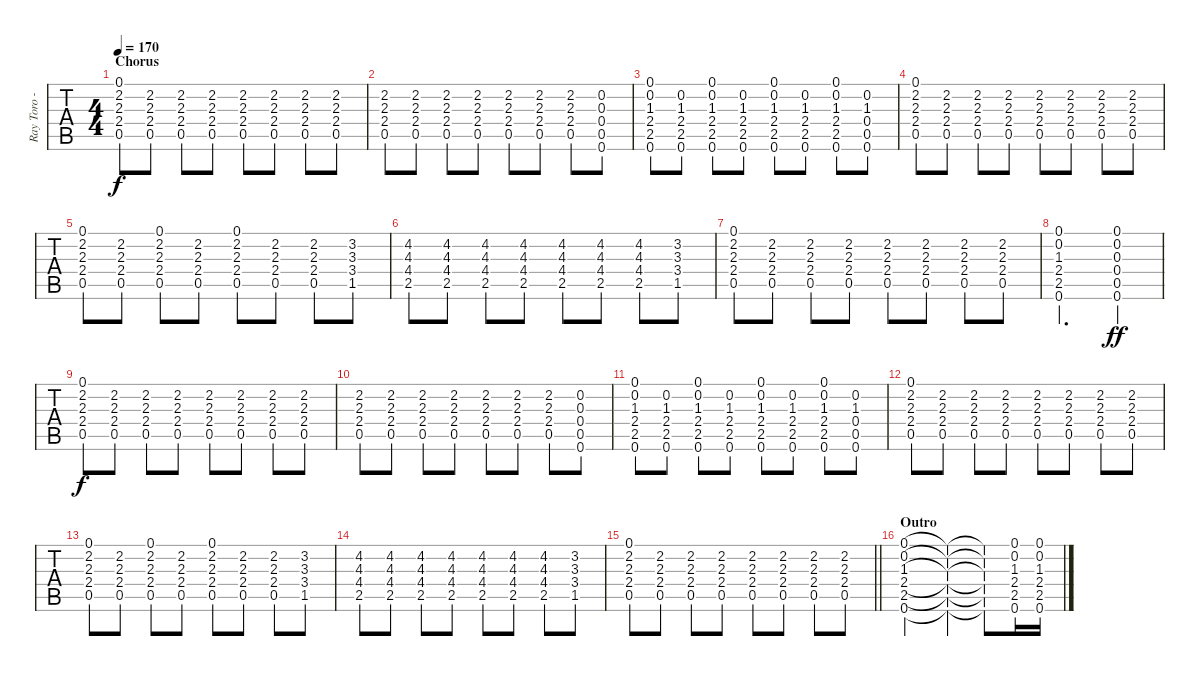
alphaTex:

\track ("Ray Toro - Guitar One" "Ray Toro -") {instrument distortionguitar}
\staff {tabs}
\tuning (E4 B3 G3 D3 A2 E2) {hide}
\ts (4 4)
\section ("" "Chorus")
\tempo 170
\clef g2
\ks c
(0.1 2.2 2.3 2.4 0.5).8{dy f} (2.2 2.3 2.4 0.5).8 (2.2 2.3 2.4 0.5).8 (2.2 2.3 2.4 0.5).8 (2.2 2.3 2.4 0.5).8 (2.2 2.3 2.4 0.5).8 (2.2 2.3 2.4 0.5).8 (2.2 2.3 2.4 0.5).8 |
(2.2 2.3 2.4 0.5).8 (2.2 2.3 2.4 0.5).8 (2.2 2.3 2.4 0.5).8 (2.2 2.3 2.4 0.5).8 (2.2 2.3 2.4 0.5).8 (2.2 2.3 2.4 0.5).8 (2.2 2.3 2.4 0.5).8 (0.2 0.3 0.4 0.5 0.6).8 |
(0.1 0.2 1.3 2.4 2.5 0.6).8 (0.2 1.3 2.4 2.5 0.6).8 (0.1 0.2 1.3 2.4 2.5 0.6).8 (0.2 1.3 2.4 2.5 0.6).8 (0.1 0.2 1.3 2.4 2.5 0.6).8 (0.2 1.3 2.4 2.5 0.6).8 (0.1 0.2 1.3 2.4 2.5 0.6).8 (0.2 1.3 0.4 0.5 0.6).8 |
(0.1 2.2 2.3 2.4 0.5).8 (2.2 2.3 2.4 0.5).8 (2.2 2.3 2.4 0.5).8 (2.2 2.3 2.4 0.5).8 (2.2 2.3 2.4 0.5).8 (2.2 2.3 2.4 0.5).8 (2.2 2.3 2.4 0.5).8 (2.2 2.3 2.4 0.5).8 |
(0.1 2.2 2.3 2.4 0.5).8 (2.2 2.3 2.4 0.5).8 (0.1 2.2 2.3 2.4 0.5).8 (2.2 2.3 2.4 0.5).8 (0.1 2.2 2.3 2.4 0.5).8 (2.2 2.3 2.4 0.5).8 (2.2 2.3 2.4 0.5).8 (3.2 3.3 3.4 1.5).8 |
(4.2 4.3 4.4 2.5).8 (4.2 4.3 4.4 2.5).8 (4.2 4.3 4.4 2.5).8 (4.2 4.3 4.4 2.5).8 (4.2 4.3 4.4 2.5).8 (4.2 4.3 4.4 2.5).8 (4.2 4.3 4.4 2.5).8 (3.2 3.3 3.4 1.5).8 |
(0.1 2.2 2.3 2.4 0.5).8 (2.2 2.3 2.4 0.5).8 (2.2 2.3 2.4 0.5).8 (2.2 2.3 2.4 0.5).8 (2.2 2.3 2.4 0.5).8 (2.2 2.3 2.4 0.5).8 (2.2 2.3 2.4 0.5).8 (2.2 2.3 2.4 0.5).8 |
(0.1 0.2 1.3 2.4 2.5 0.6).2{d} (0.1 0.2 0.3 0.4 0.5 0.6).4{dy ff} |
(0.1 2.2 2.3 2.4 0.5).8{dy f} (2.2 2.3 2.4 0.5).8 (2.2 2.3 2.4 0.5).8 (2.2 2.3 2.4 0.5).8 (2.2 2.3 2.4 0.5).8 (2.2 2.3 2.4 0.5).8 (2.2 2.3 2.4 0.5).8 (2.2 2.3 2.4 0.5).8 |
(2.2 2.3 2.4 0.5).8 (2.2 2.3 2.4 0.5).8 (2.2 2.3 2.4 0.5).8 (2.2 2.3 2.4 0.5).8 (2.2 2.3 2.4 0.5).8 (2.2 2.3 2.4 0.5).8 (2.2 2.3 2.4 0.5).8 (0.2 0.3 0.4 0.5 0.6).8 |
(0.1 0.2 1.3 2.4 2.5 0.6).8 (0.2 1.3 2.4 2.5 0.6).8 (0.1 0.2 1.3 2.4 2.5 0.6).8 (0.2 1.3 2.4 2.5 0.6).8 (0.1 0.2 1.3 2.4 2.5 0.6).8 (0.2 1.3 2.4 2.5 0.6).8 (0.1 0.2 1.3 2.4 2.5 0.6).8 (0.2 1.3 0.4 0.5 0.6).8 |
(0.1 2.2 2.3 2.4 0.5).8 (2.2 2.3 2.4 0.5).8 (2.2 2.3 2.4 0.5).8 (2.2 2.3 2.4 0.5).8 (2.2 2.3 2.4 0.5).8 (2.2 2.3 2.4 0.5).8 (2.2 2.3 2.4 0.5).8 (2.2 2.3 2.4 0.5).8 |
(0.1 2.2 2.3 2.4 0.5).8 (2.2 2.3 2.4 0.5).8 (0.1 2.2 2.3 2.4 0.5).8 (2.2 2.3 2.4 0.5).8 (0.1 2.2 2.3 2.4 0.5).8 (2.2 2.3 2.4 0.5).8 (2.2 2.3 2.4 0.5).8 (3.2 3.3 3.4 1.5).8 |
(4.2 4.3 4.4 2.5).8 (4.2 4.3 4.4 2.5).8 (4.2 4.3 4.4 2.5).8 (4.2 4.3 4.4 2.5).8 (4.2 4.3 4.4 2.5).8 (4.2 4.3 4.4 2.5).8 (4.2 4.3 4.4 2.5).8 (3.2 3.3 3.4 1.5).8 |
\barLineRight lightlight
(0.1 2.2 2.3 2.4 0.5).8 (2.2 2.3 2.4 0.5).8 (2.2 2.3 2.4 0.5).8 (2.2 2.3 2.4 0.5).8 (2.2 2.3 2.4 0.5).8 (2.2 2.3 2.4 0.5).8 (2.2 2.3 2.4 0.5).8 (2.2 2.3 2.4 0.5).8 |
\section ("" "Outro")
(0.1 0.2 1.3 2.4 2.5 0.6).2 (0.1{t} 0.2{t} 1.3{t} 2.4{t} 2.5{t} 0.6{t}).4 (0.1{t} 0.2{t} 1.3{t} 2.4{t} 2.5{t} 0.6{t}).8 (0.1 0.2 1.3 2.4 2.5 0.6).16 (0.1 0.2 1.3 2.4 2.5 0.6).16
